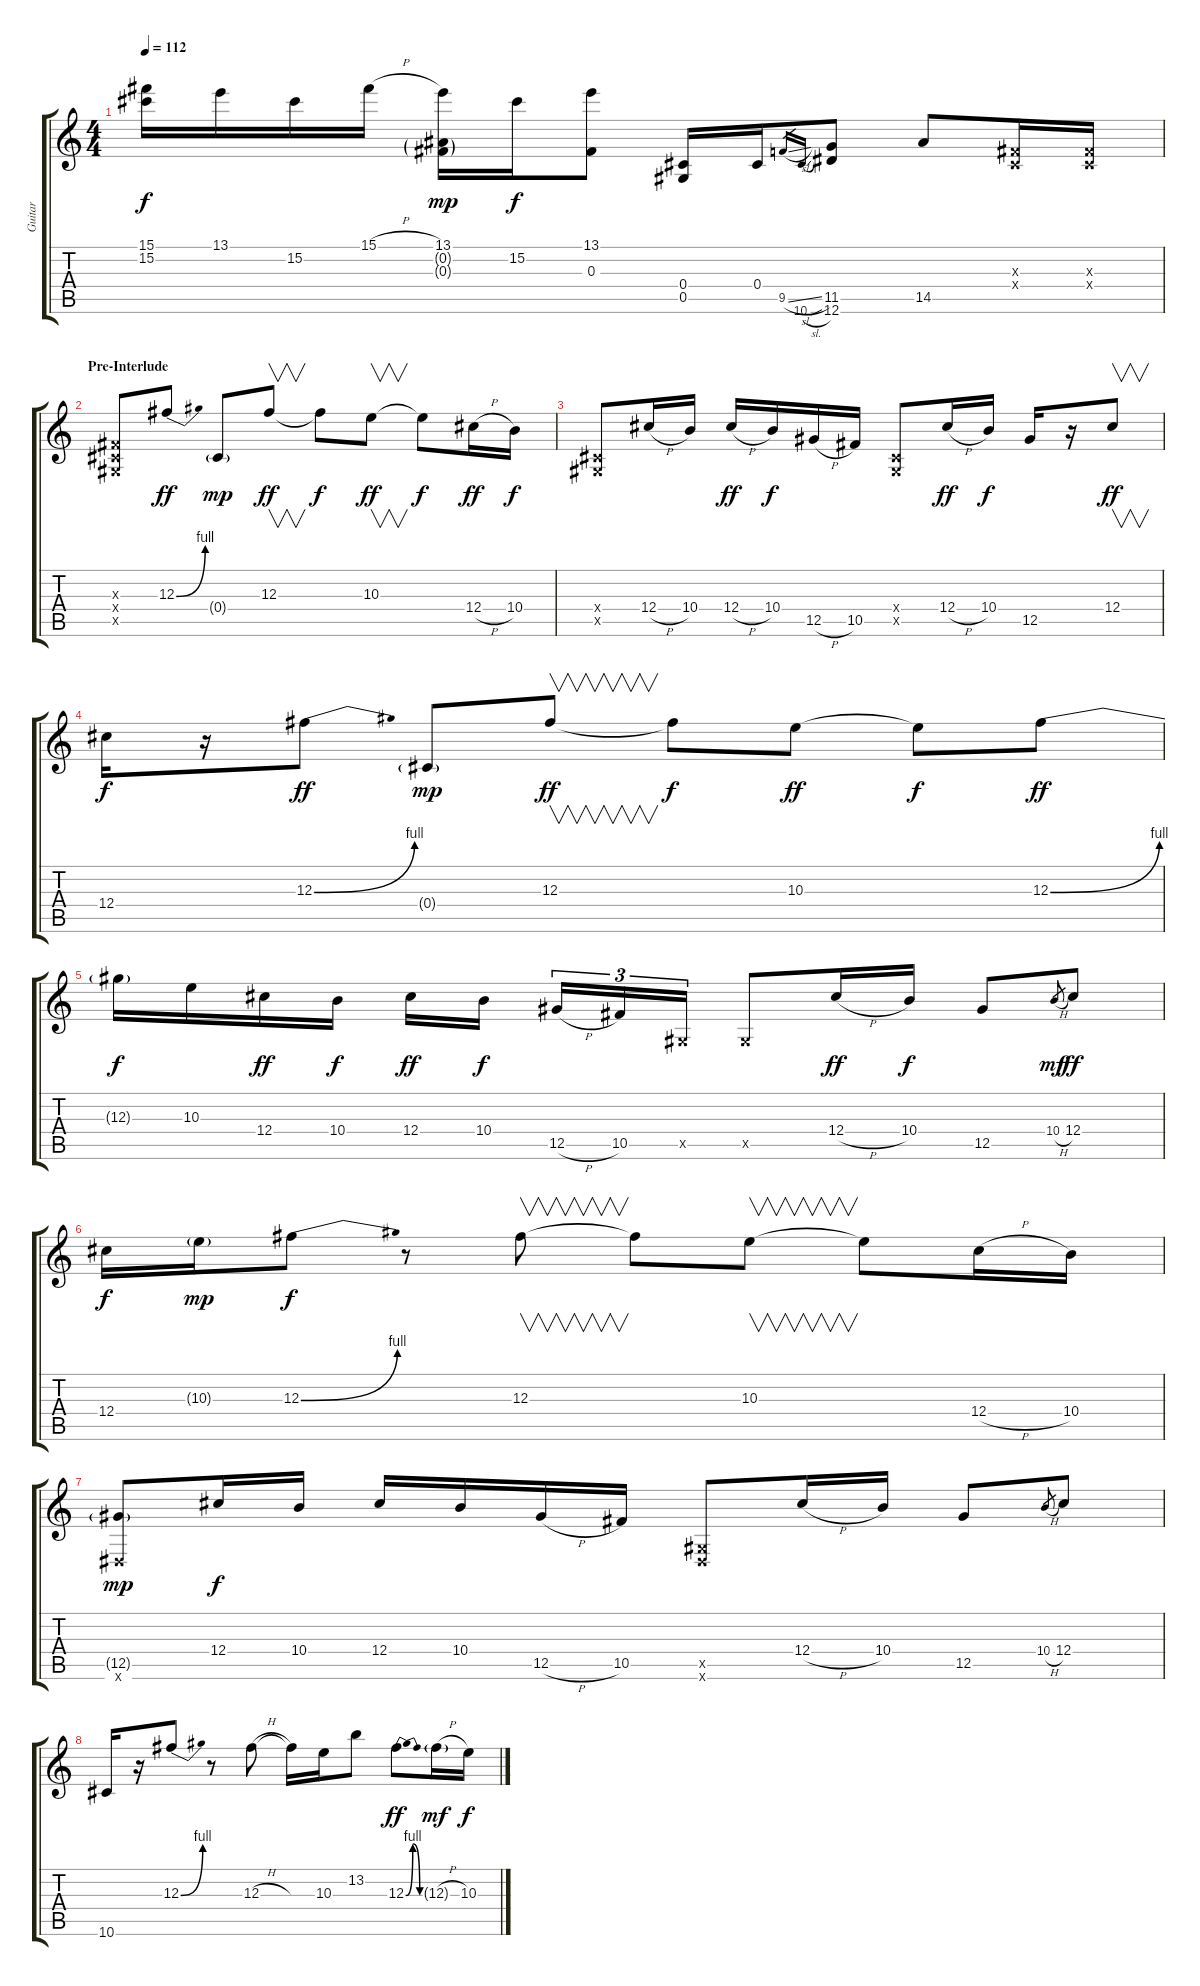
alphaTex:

\track ("Guitar" "Guitar") {instrument overdrivenguitar}
\staff {score tabs}
\tuning (Eb4 Bb3 Gb3 Db3 Ab2 Eb2) {hide}
\ts (4 4)
\tempo 112
\clef g2
\ks c
(15.1 15.2).16{dy f} 13.1.16 15.2.16 15.1{h}.16 (13.1 0.2{g} 0.3{g}).16{dy mp} 15.2.16{dy f} (13.1 0.3).8 (0.4 0.5).16 0.4.16 9.5{sl}.16{gr} 10.6{sl}.16{gr} (11.5 12.6).8 14.5.8 (0.3{x} 0.4{x}).16 (0.3{x} 0.4{x}).16 |
\section ("" "Pre-Interlude")
(0.3{x} 0.4{x} 0.5{x}).8 12.3{be (bend 0 0 60 4)}.8{dy ff} 0.4{g}.8{dy mp} 12.3.8{v dy ff} 12.3{t}.8{dy f} 10.3.8{v dy ff} 10.3{t}.8{dy f} 12.4{h}.16{dy ff} 10.4.16{dy f} |
(0.4{x} 0.5{x}).8 12.4{h}.16 10.4.16 12.4{h}.16{dy ff} 10.4.16{dy f} 12.5{h}.16 10.5.16 (0.4{x} 0.5{x}).8 12.4{h}.16{dy ff} 10.4.16{dy f} 12.5.16 r.16 12.4.8{v dy ff} |
12.4.16{dy f} r.16 12.3{be (bend 0 0 60 4)}.8{dy ff} 0.4{g}.8{dy mp} 12.3.8{v dy ff} 12.3{t}.8{dy f} 10.3.8{dy ff} 10.3{t}.8{dy f} 12.3{be (bend 0 0 60 4)}.8{dy ff} |
12.3{t}.16{dy f} 10.3.16 12.4.16{dy ff} 10.4.16{dy f} 12.4.16{dy ff} 10.4.16{dy f} 12.5{h}.16{tu (3 2)} 10.5.16{tu (3 2)} 0.5{x}.16{tu (3 2)} 0.5{x}.8 12.4{h}.16{dy ff} 10.4.16{dy f} 12.5.8 10.4{h}.8{gr dy mf} 12.4.8{dy ff} |
12.4.16{dy f} 10.3{g}.16{dy mp} 12.3{be (bend 0 0 60 4)}.8{dy f} r.8 12.3.8{v} 12.3{t}.8 10.3.8{v} 10.3{t}.8 12.4{h}.16 10.4.16 |
(12.5{g} 0.6{x}).8{dy mp} 12.4.16{dy f} 10.4.16 12.4.16 10.4.16 12.5{h}.16 10.5.16 (0.5{x} 0.6{x}).8 12.4{h}.16 10.4.16 12.5.8 10.4{h}.8{gr} 12.4.8 |
10.6.16 r.16 12.3{be (bend 0 0 60 4)}.8 r.8 12.3{h}.8 12.3{t}.16 10.3.16 13.2.8 12.3{be (bendrelease 0 0 15 4 30 4 60 0)}.8{dy ff} 12.3{h g}.16{dy mf} 10.3.16{dy f}
